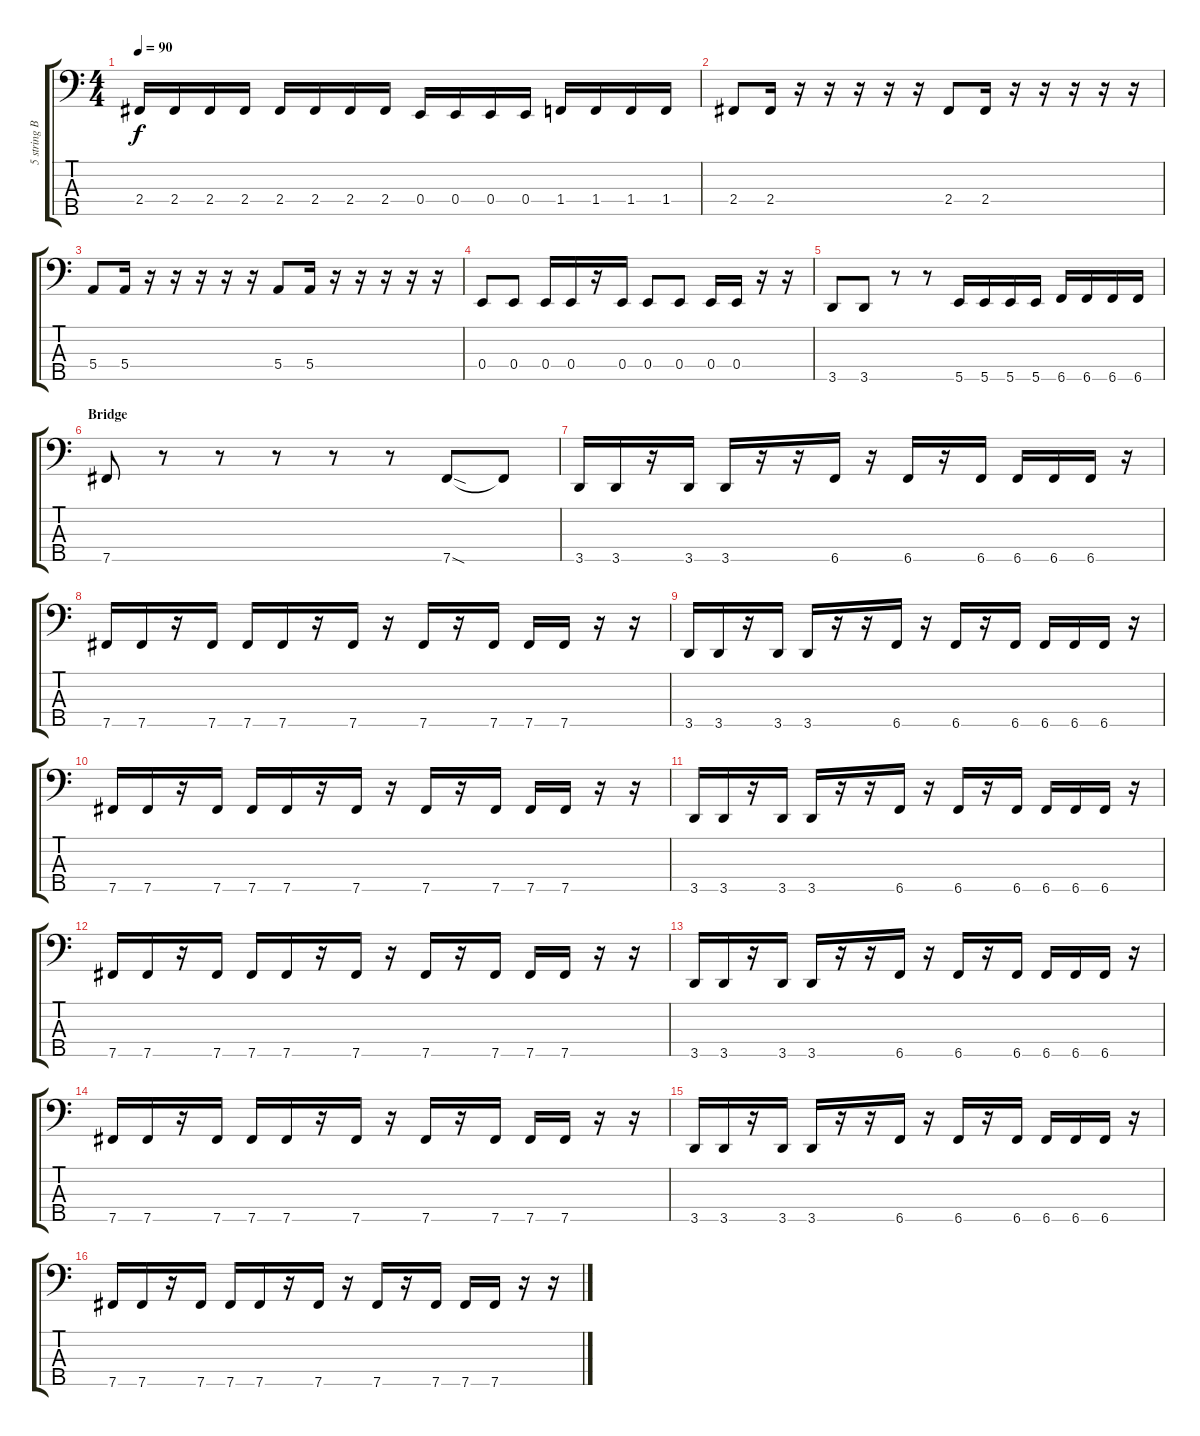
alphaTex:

\track ("5 string Bass" "5 string B") {instrument electricbassfinger}
\staff {score tabs}
\tuning (G2 D2 A1 E1 B0) {hide}
\ts (4 4)
\tempo 90
\clef f4
\ks c
2.4.16{dy f} 2.4.16 2.4.16 2.4.16 2.4.16 2.4.16 2.4.16 2.4.16 0.4.16 0.4.16 0.4.16 0.4.16 1.4.16 1.4.16 1.4.16 1.4.16 |
2.4.8 2.4.16 r.16 r.16 r.16 r.16 r.16 2.4.8 2.4.16 r.16 r.16 r.16 r.16 r.16 |
5.4.8 5.4.16 r.16 r.16 r.16 r.16 r.16 5.4.8 5.4.16 r.16 r.16 r.16 r.16 r.16 |
0.4.8 0.4.8 0.4.16 0.4.16 r.16 0.4.16 0.4.8 0.4.8 0.4.16 0.4.16 r.16 r.16 |
3.5.8 3.5.8 r.8 r.8 5.5.16 5.5.16 5.5.16 5.5.16 6.5.16 6.5.16 6.5.16 6.5.16 |
\section ("" "Bridge")
7.5.8 r.8 r.8 r.8 r.8 r.8 7.5{sod}.8 7.5{t}.8 |
3.5.16 3.5.16 r.16 3.5.16 3.5.16 r.16 r.16 6.5.16 r.16 6.5.16 r.16 6.5.16 6.5.16 6.5.16 6.5.16 r.16 |
7.5.16 7.5.16 r.16 7.5.16 7.5.16 7.5.16 r.16 7.5.16 r.16 7.5.16 r.16 7.5.16 7.5.16 7.5.16 r.16 r.16 |
3.5.16 3.5.16 r.16 3.5.16 3.5.16 r.16 r.16 6.5.16 r.16 6.5.16 r.16 6.5.16 6.5.16 6.5.16 6.5.16 r.16 |
7.5.16 7.5.16 r.16 7.5.16 7.5.16 7.5.16 r.16 7.5.16 r.16 7.5.16 r.16 7.5.16 7.5.16 7.5.16 r.16 r.16 |
3.5.16 3.5.16 r.16 3.5.16 3.5.16 r.16 r.16 6.5.16 r.16 6.5.16 r.16 6.5.16 6.5.16 6.5.16 6.5.16 r.16 |
7.5.16 7.5.16 r.16 7.5.16 7.5.16 7.5.16 r.16 7.5.16 r.16 7.5.16 r.16 7.5.16 7.5.16 7.5.16 r.16 r.16 |
3.5.16 3.5.16 r.16 3.5.16 3.5.16 r.16 r.16 6.5.16 r.16 6.5.16 r.16 6.5.16 6.5.16 6.5.16 6.5.16 r.16 |
7.5.16 7.5.16 r.16 7.5.16 7.5.16 7.5.16 r.16 7.5.16 r.16 7.5.16 r.16 7.5.16 7.5.16 7.5.16 r.16 r.16 |
3.5.16 3.5.16 r.16 3.5.16 3.5.16 r.16 r.16 6.5.16 r.16 6.5.16 r.16 6.5.16 6.5.16 6.5.16 6.5.16 r.16 |
7.5.16 7.5.16 r.16 7.5.16 7.5.16 7.5.16 r.16 7.5.16 r.16 7.5.16 r.16 7.5.16 7.5.16 7.5.16 r.16 r.16
